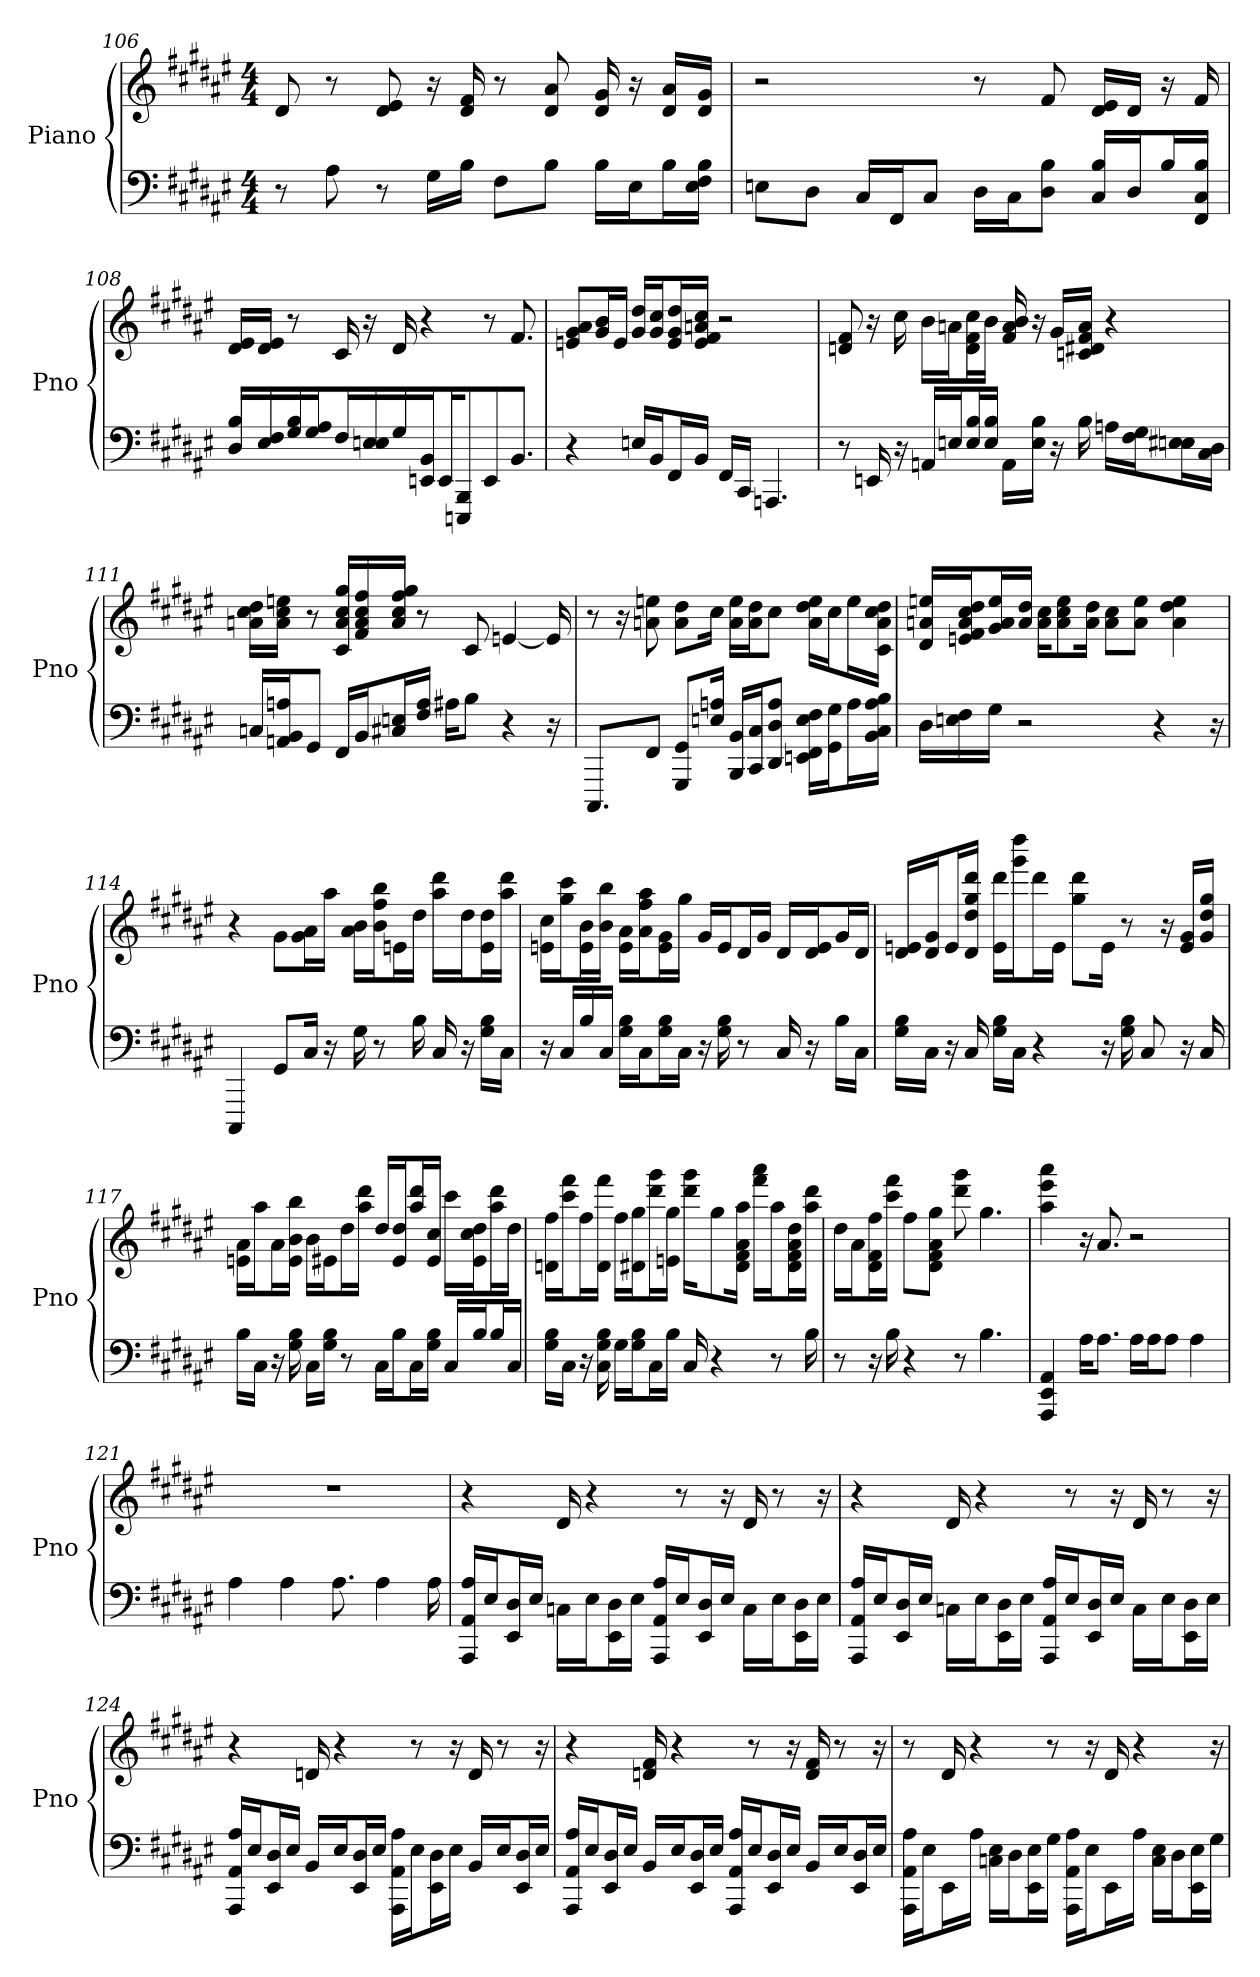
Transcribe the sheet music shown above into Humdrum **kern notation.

**kern	**kern
*part1	*part1
*staff2	*staff1
*I"Piano	*
*I'Pno	*
*clefF4	*clefG2
*k[f#c#g#d#a#e#]	*k[f#c#g#d#a#e#]
*F#:	*F#:
*M4/4	*M4/4
=106	=106
8r	8d#
8A#	8r
8r	8d# 8e#
16G#\LL	16r
16B\JJ	16f# 16d#
8F#\L	8r
8B\J	8a# 8d#
16B\LL	16d# 16g#
16E#\J	16r
16B\L	16a#/ 16d#/LL
16E#\ 16B\ 16F#\JJ	16d#/ 16g#/JJ
=107	=107
8E\L	2r
8D#\J	.
16C#/LL	.
16FF#/J	.
8C#/J	.
16D#\LL	8r
16C#\J	.
8B\ 8D#\J	8f#
16C#/ 16B/LL	16e#/ 16d#/LL
16D#/J	16d#/JJ
16B/L	16r
16FF#/ 16B/ 16C#/JJ	16f#
=108	=108
16B\ 16D#\LL	16d#/ 16e#/LL
16E#\ 16F#\J	16e#/ 16d#/JJ
16B\ 16G#\L	8r
16A#\ 16G#\JJ	.
16F#/LL	16c#
16E#/ 16E/J	16r
16G#/L	16d#
16BB/ 16EE/JJ	4r
16EE/KL	.
8BBB/ 8EEE/	.
8EE/J	8r
8.BBJ	8.f#
=109	=109
4r	8a#/ 8e/ 8g#/L
.	16g#/ 16b/L
.	16e/JJ
16E/LL	16dd#/ 16g#/LL
16BB/J	16cc#/ 16g#/J
16FF#/L	16g#/ 16e/ 16dd#/L
16BB/JJ	16e/ 16cc#/ 16a/ 16f#/JJ
16FF#/LL	2r
16CC#/JJ	.
4.AAA	.
=110	=110
8r	8f# 8d
16EE	16r
16r	16cc#
16AA/LL	16b\LL
16E/J	16a\J
16B/ 16E/L	16cc#\ 16d\ 16f#\L
16B/ 16E/JJ	16b\JJ
16AA\LL	16b 16a 16f#
16E\ 16B\JJ	16r
16r	16g#/LL
16B	16f#/ 16a/ 16c/ 16d#/JJ
16A\LL	4r
16G#\ 16F#\J	.
16E#\ 16E\L	.
16D#\ 16C#\JJ	.
=111	=111
16C/LL	16a\ 16cc#\ 16dd#\LL
16BB/ 16AA/ 16A/J	16a\ 16ee\ 16cc#\JJ
8GG#/J	8r
16FF#/LL	16c#/ 16a/ 16gg#/ 16cc#/LL
16BB/J	16ff#/ 16a/ 16f#/ 16cc#/
16C#/ 16E/L	16gg#/ 16a/ 16ff#/ 16cc#/JJ
16F#/ 16A/JJ	8r
16A#\KL	.
8B\J	8c#
4r	[4e
16r	16e]
=112	=112
8.CCC#/L	8r
.	16r
8FF#/J	8a 8ee
8GGG#/ 8GG#/L	8a\ 8dd#\L
16A/ 16E/Jk	16cc#\Jk
16BB/ 16BBB/LL	16a\ 16ee\LL
16CC#/ 16C#/J	16a\ 16dd#\J
8D#/ 8A/ 8DD#/J	8cc#\J
16E\ 16EE\ 16F#\ 16FF#\LL	16ee\ 16dd#\ 16a\LL
16G#\ 16GG#\J	16cc#\J
16A\L	16ee\L
16BB\ 16B\ 16A\ 16C#\JJ	16dd#\ 16a\ 16c#\ 16cc#\JJ
=113	=113
16D#\LL	16d#/ 16a/ 16ee/LL
16E\ 16F#\	16dd#/ 16e/ 16a/ 16f#/ 16cc#/J
16G#\JJ	16a/ 16ee/ 16g#/L
2r	16a/ 16dd#/JJ
.	16cc#\ 16a\KL
.	8cc#\ 8ee\ 8a\
.	16dd#\ 16a\Jk
.	8cc#\ 8a\L
.	8a\ 8ee\J
4r	.
.	4ee 4dd# 4a
16r	.
=114	=114
4CCC#	4r
8GG#/L	8g#\L
16C#/Jk	16g#\ 16a#\L
16r	16aa#\JJ
16G#	16a#\ 16b\LL
8r	16bb\ 16ff#\ 16b\J
.	16e\L
16B	16dd#\JJ
16C#	16ddd#\ 16aa#\LL
16r	16dd#\J
16G#\ 16B\LL	16dd#\ 16e\L
16C#\JJ	16ddd#\ 16aa#\JJ
=115	=115
16r	16cc#\ 16e\LL
16C#/LL	16gg#\ 16ccc#\J
16B/	16b\ 16e\L
16C#/JJ	16bb\ 16b\JJ
16G#\ 16B\LL	16e\ 16a#\LL
16C#\J	16ff#\ 16aa#\ 16a#\J
16G#\ 16B\L	16e\ 16g#\L
16C#\JJ	16gg#\JJ
16r	16g#/LL
16G# 16B	16e/J
8r	16d#/L
.	16g#/JJ
16C#	16d#/LL
16r	16e/ 16d#/J
16B\LL	16g#/L
16C#\JJ	16d#/JJ
=116	=116
16G#\ 16B\LL	16e/ 16d#/LL
16C#\JJ	16g#/ 16d#/J
16r	16e/L
16C#	16gg#/ 16ddd#/ 16dd#/ 16d#/JJ
16B\ 16G#\LL	16ddd#\ 16e\LL
16C#\JJ	16dddd#\ 16ggg#\J
4r	16ddd#\L
.	16e\JJ
.	8gg#\ 8ddd#\L
16r	16e\Jk
16G# 16B	8r
8C#	.
.	16r
16r	16g#/ 16e/LL
16C#	16gg#/ 16dd#/ 16g#/JJ
=117	=117
16B\LL	16e\ 16a#\LL
16C#\JJ	16aa#\J
16r	16a#\L
16G# 16B	16b\ 16e\ 16bb\JJ
16C#\LL	16b\LL
16G#\ 16B\JJ	16e#\J
8r	16dd#\L
.	16ddd#\ 16aa#\JJ
16C#\LL	16dd#/LL
16B\J	16dd#/ 16e#/J
16C#\L	16ddd#/ 16aa#/L
16B\ 16G#\JJ	16cc#/ 16e#/JJ
16C#/LL	16ccc#\LL
16B/J	16cc#\ 16e#\ 16dd#\J
16B/L	16ddd#\ 16aa#\L
16C#/JJ	16dd#\JJ
=118	=118
16G#\ 16B\LL	16d\ 16ff#\LL
16C#\JJ	16fff#\ 16ccc#\J
16r	16ff#\L
16B 16G# 16C#	16d\ 16fff#\JJ
16G#\LL	16ff#\LL
16B\ 16G#\J	16gg#\ 16d#\J
16C#\L	16ggg#\ 16ddd#\L
16B\JJ	16gg#\ 16e\JJ
16C#	16ddd#\ 16ggg#\KL
4r	8gg#\
.	16d#\ 16aa#\ 16a#\ 16f#\Jk
.	16aaa#\ 16fff#\LL
8r	16aa#\J
.	16f#\ 16d#\ 16a#\ 16dd#\L
16B	16aa#\ 16ddd#\JJ
=119	=119
8r	16dd#\LL
.	16a#\J
16r	16d#\ 16ff#\ 16f#\L
16B	16ccc#\ 16fff#\JJ
4r	8ff#\L
.	8a#\ 8d#\ 8f#\ 8gg#\J
8r	8ddd# 8ggg#
4.B	4.gg#
=120	=120
4EE# 4AAA# 4AA#	4aa# 4aaa# 4eee#
16A#\KL	16r
8.A#\J	8.a#
16A#\LL	2r
16A#\J	.
8A#\J	.
4A#	.
=121	=121
4A#	1r
4A#	.
8.A#	.
4A#	.
16A#	.
=122	=122
16AAA#/ 16AA#/ 16A#/LL	4r
16E#/J	.
16D#/ 16EE#/L	.
16E#/JJ	.
16C\LL	16d#
16E#\J	4r
16EE#\ 16D#\L	.
16E#\JJ	.
16AA#/ 16AAA#/ 16A#/LL	.
16E#/J	8r
16EE#/ 16D#/L	.
16E#/JJ	16r
16C\LL	16d#
16E#\J	8r
16EE#\ 16D#\L	.
16E#\JJ	16r
=123	=123
16AA#/ 16A#/ 16AAA#/LL	4r
16E#/J	.
16EE#/ 16D#/L	.
16E#/JJ	.
16C\LL	16d#
16E#\J	4r
16EE#\ 16D#\L	.
16E#\JJ	.
16AAA#/ 16AA#/ 16A#/LL	.
16E#/J	8r
16EE#/ 16D#/L	.
16E#/JJ	16r
16C\LL	16d#
16E#\J	8r
16EE#\ 16D#\L	.
16E#\JJ	16r
=124	=124
16AAA#/ 16AA#/ 16A#/LL	4r
16E#/J	.
16D#/ 16EE#/L	.
16E#/JJ	.
16BB/LL	16d
16E#/J	4r
16D#/ 16EE#/L	.
16E#/JJ	.
16A#\ 16AAA#\ 16AA#\LL	.
16E#\J	8r
16EE#\ 16D#\L	.
16E#\JJ	16r
16BB/LL	16d
16E#/J	8r
16EE#/ 16D#/L	.
16E#/JJ	16r
=125	=125
16AAA#/ 16AA#/ 16A#/LL	4r
16E#/J	.
16D#/ 16EE#/L	.
16E#/JJ	.
16BB/LL	16f# 16d
16E#/J	4r
16D#/ 16EE#/L	.
16E#/JJ	.
16AA#/ 16AAA#/ 16A#/LL	.
16E#/J	8r
16D#/ 16EE#/L	.
16E#/JJ	16r
16BB/LL	16f# 16d
16E#/J	8r
16D#/ 16EE#/L	.
16E#/JJ	16r
=126	=126
16AA#\ 16AAA#\ 16A#\LL	8r
16E#\J	.
16EE#\L	16d#
16A#\JJ	4r
16E#\ 16C\LL	.
16D#\J	.
16E#\ 16EE#\L	.
16G#\JJ	8r
16A#\ 16AAA#\ 16AA#\LL	.
16E#\J	16r
16EE#\L	16d#
16A#\JJ	4r
16E#\ 16C\LL	.
16D#\J	.
16E#\ 16EE#\L	.
16G#\JJ	16r
=	=
*-	*-
